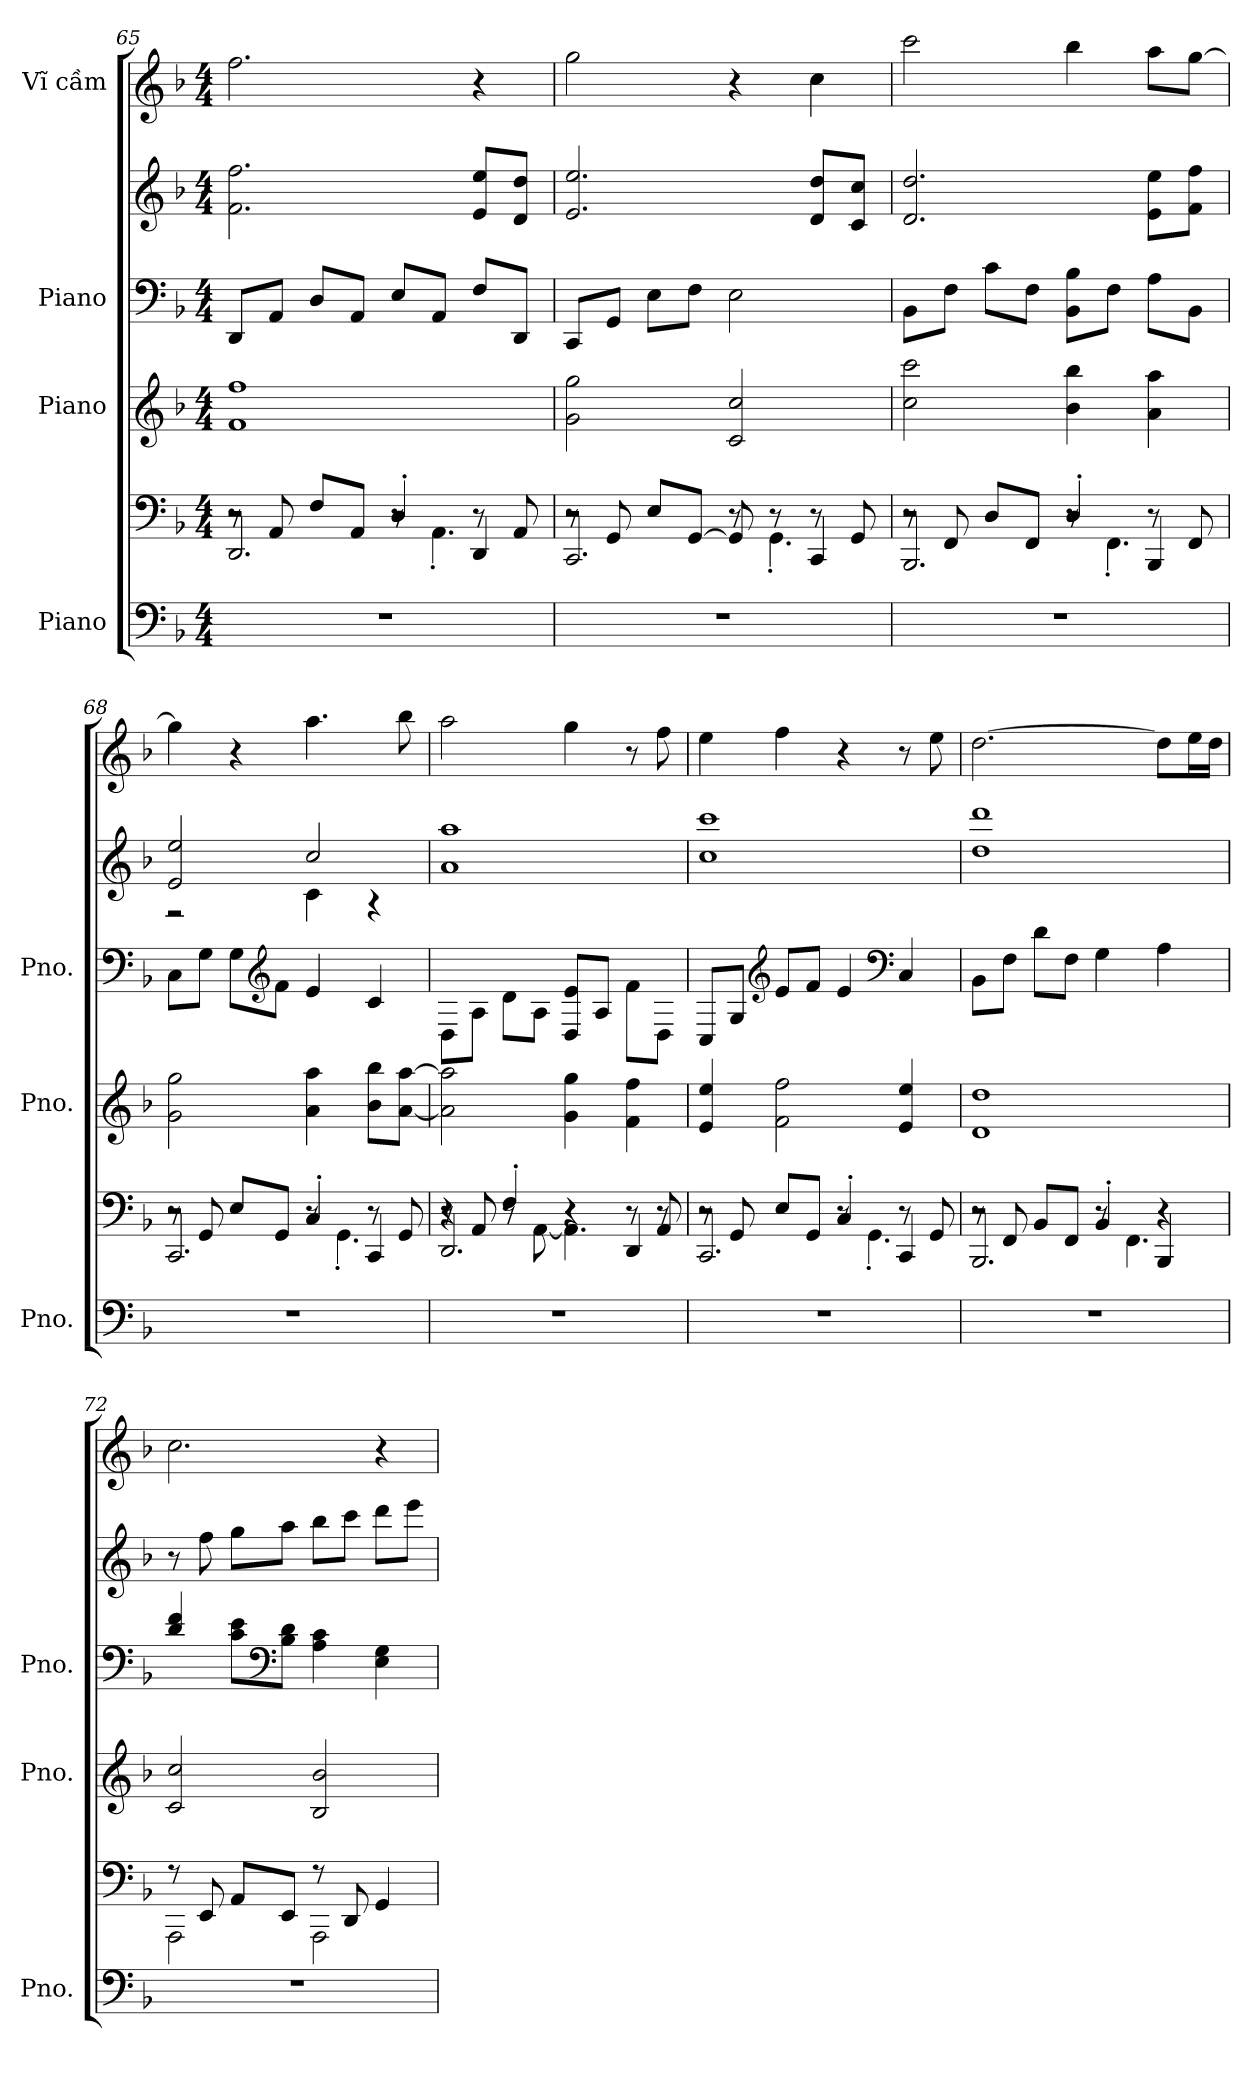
**kern	**kern	**kern	**kern	**kern	**kern
*part4	*part4	*part3	*part2	*part2	*part1
*staff6	*staff5	*staff4	*staff3	*staff2	*staff1
*I"Piano	*	*I"Piano	*I"Piano	*	*I"Vĩ cầm
*I'Pno.	*	*I'Pno.	*I'Pno.	*	*
*clefF4	*clefF4	*clefG2	*clefF4	*clefG2	*clefG2
*k[b-]	*k[b-]	*k[b-]	*k[b-]	*k[b-]	*k[b-]
*M4/4	*M4/4	*M4/4	*M4/4	*M4/4	*M4/4
=65	=65	=65	=65	=65	=65
*	*^	*	*	*	*
*	*	*^	*	*	*	*
1r	8r	2r	2.DD/	1f 1ff	8DD/L	2.f\ 2.ff\	2.ff\
.	8AA/	.	.	.	8AA/J	.	.
.	8F/L	.	.	.	8D/L	.	.
.	8AA/J	.	.	.	8AA/J	.	.
.	4D'/	8r	.	.	8E/L	.	.
.	.	4.AA'\	.	.	8AA/J	.	.
.	8r	.	4DD/	.	8F/L	8e/ 8ee/L	4r
.	8AA/	.	.	.	8DD/J	8d/ 8dd/J	.
=66	=66	=66	=66	=66	=66	=66	=66
1r	8r	2r	2.CC/	2g\ 2gg\	8CC/L	2.e/ 2.ee/	2gg\
.	8GG/	.	.	.	8GG/J	.	.
.	8E/L	.	.	.	8E\L	.	.
.	[8GG/J	.	.	.	8F\J	.	.
.	8GG/]	8r	.	2c/ 2cc/	2E\	.	4r
.	8r	4.GG'\	.	.	.	.	.
.	8r	.	4CC/	.	.	8d/ 8dd/L	4cc\
.	8GG/	.	.	.	.	8c/ 8cc/J	.
=67	=67	=67	=67	=67	=67	=67	=67
1r	8r	2r	2.BBB-/	2cc\ 2ccc\	8BB-\L	2.d/ 2.dd/	2ccc\
.	8FF/	.	.	.	8F\J	.	.
.	8D/L	.	.	.	8c\L	.	.
.	8FF/J	.	.	.	8F\J	.	.
.	4D'/	8r	.	4b-\ 4bb-\	8BB-\ 8B-\L	.	4bb-\
.	.	4.FF'\	.	.	8F\J	.	.
.	8r	.	4BBB-/	4a\ 4aa\	8A\L	8e\ 8ee\L	8aa\L
.	8FF/	.	.	.	8BB-\J	8f\ 8ff\J	[8gg\J
!!LO:LB:g=z
=68	=68	=68	=68	=68	=68	=68	=68
*	*	*	*	*	*	*^	*
1r	8r	2r	2.CC/	2g\ 2gg\	8C\L	2e/ 2ee/	2r	4gg\]
.	8GG/	.	.	.	8G\J	.	.	.
.	8E/L	.	.	.	8G\L	.	.	4r
*	*	*	*	*	*clefG2	*	*	*
.	8GG/J	.	.	.	8f\J	.	.	.
.	4C'/	8r	.	4a\ 4aa\	4e/	2cc/	4c\	4.aa\
.	.	4.GG'\	.	.	.	.	.	.
.	8r	.	4CC/	8b-\ 8bb-\L	4c/	.	4r	.
.	8GG/	.	.	[8a\ [8aa\J	.	.	.	8bb-\
*	*	*	*	*	*	*v	*v	*
=69	=69	=69	=69	=69	=69	=69	=69
1r	8r	4r	2.DD/	2a\] 2aa\]	8D\L	1a 1aa	2aa\
.	8AA/	.	.	.	8A\J	.	.
.	4F'/	8r	.	.	8d\L	.	.
.	.	[8AA\	.	.	8A\J	.	.
.	4r	4.AA\]	.	4g\ 4gg\	8D/ 8e/L	.	4gg\
.	.	.	.	.	8A/J	.	.
.	8r	.	4DD/	4f\ 4ff\	8f\L	.	8r
.	8AA/	8r	.	.	8D\J	.	8ff\
=70	=70	=70	=70	=70	=70	=70	=70
1r	8r	2r	2.CC/	4e/ 4ee/	8C/L	1cc 1ccc	4ee\
.	8GG/	.	.	.	8G/J	.	.
*	*	*	*	*	*clefG2	*	*
.	8E/L	.	.	2f\ 2ff\	8e/L	.	4ff\
.	8GG/J	.	.	.	8f/J	.	.
.	4C'/	8r	.	.	4e/	.	4r
.	.	4.GG'\	.	.	.	.	.
*	*	*	*	*	*clefF4	*	*
.	8r	.	4CC/	4e/ 4ee/	4C/	.	8r
.	8GG/	.	.	.	.	.	8ee\
=71	=71	=71	=71	=71	=71	=71	=71
1r	8r	2r	2.BBB-/	1d 1dd	8BB-\L	1dd 1ddd	[2.dd\
.	8FF/	.	.	.	8F\J	.	.
.	8BB-/L	.	.	.	8d\L	.	.
.	8FF/J	.	.	.	8F\J	.	.
.	4BB-'/	8r	.	.	4G\	.	.
.	.	4.FF\	.	.	.	.	.
.	4BBB-/	.	4r	.	4A\	.	8dd\L]
.	.	.	.	.	.	.	16ee\L
.	.	.	.	.	.	.	16dd\JJ
*	*	*v	*v	*	*	*	*
=72	=72	=72	=72	=72	=72	=72
1r	8r	2AAA\	2c/ 2cc/	4d/ 4f/	8r	2.cc\
.	8EE/	.	.	.	8ff\	.
.	8AA/L	.	.	8c\ 8e\L	8gg\L	.
*	*	*	*	*clefF4	*	*
.	8EE/J	.	.	8B-\ 8d\J	8aa\J	.
.	8r	2AAA\	2B-/ 2b-/	4A\ 4c\	8bb-\L	.
.	8DD/	.	.	.	8ccc\J	.
.	4GG/	.	.	4E\ 4G\	8ddd\L	4r
.	.	.	.	.	8eee\J	.
*	*v	*v	*	*	*	*
=	=	=	=	=	=
*-	*-	*-	*-	*-	*-
